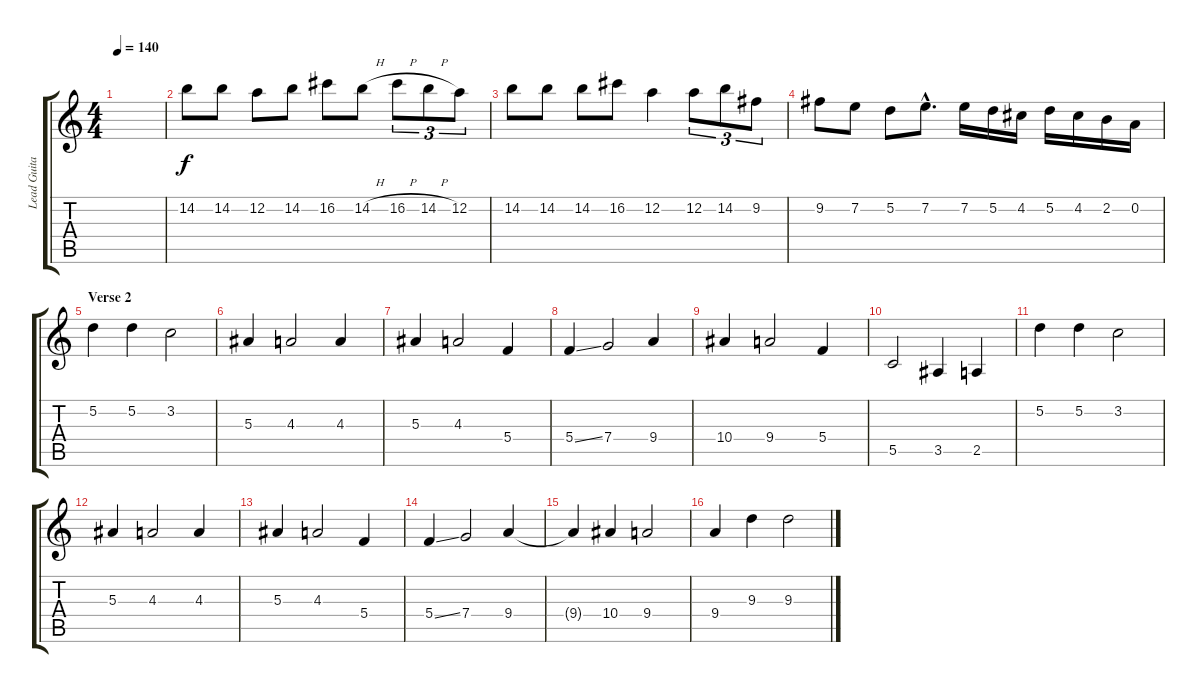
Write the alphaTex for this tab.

\track ("Lead Guitar" "Lead Guita") {instrument distortionguitar}
\staff {score tabs}
\tuning (D4 A3 F3 C3 G2 D2) {hide}
\ts (4 4)
\tempo 140
\clef g2
\ks c
|
14.2.8 14.2.8 12.2.8 14.2.8 16.2.8 14.2{h}.8 16.2{h}.8{tu (3 2)} 14.2{h}.8{tu (3 2)} 12.2.8{tu (3 2)} |
14.2.8 14.2.8 14.2.8 16.2.8 12.2.4 12.2.8{tu (3 2)} 14.2.8{tu (3 2)} 9.2.8{tu (3 2)} |
9.2.8 7.2.8 5.2.8 7.2{hac}.8{d} 7.2.16 5.2.16 4.2.16 5.2.16 4.2.16 2.2.16 0.2.16 |
\section ("" "Verse 2")
5.2.4 5.2.4 3.2.2 |
5.3.4 4.3.2 4.3.4 |
5.3.4 4.3.2 5.4.4 |
5.4{ss}.4 7.4.2 9.4.4 |
10.4.4 9.4.2 5.4.4 |
5.5.2 3.5.4 2.5.4 |
5.2.4 5.2.4 3.2.2 |
5.3.4 4.3.2 4.3.4 |
5.3.4 4.3.2 5.4.4 |
5.4{ss}.4 7.4.2 9.4.4 |
9.4{t}.4 10.4.4 9.4.2 |
9.4.4 9.3.4 9.3.2
